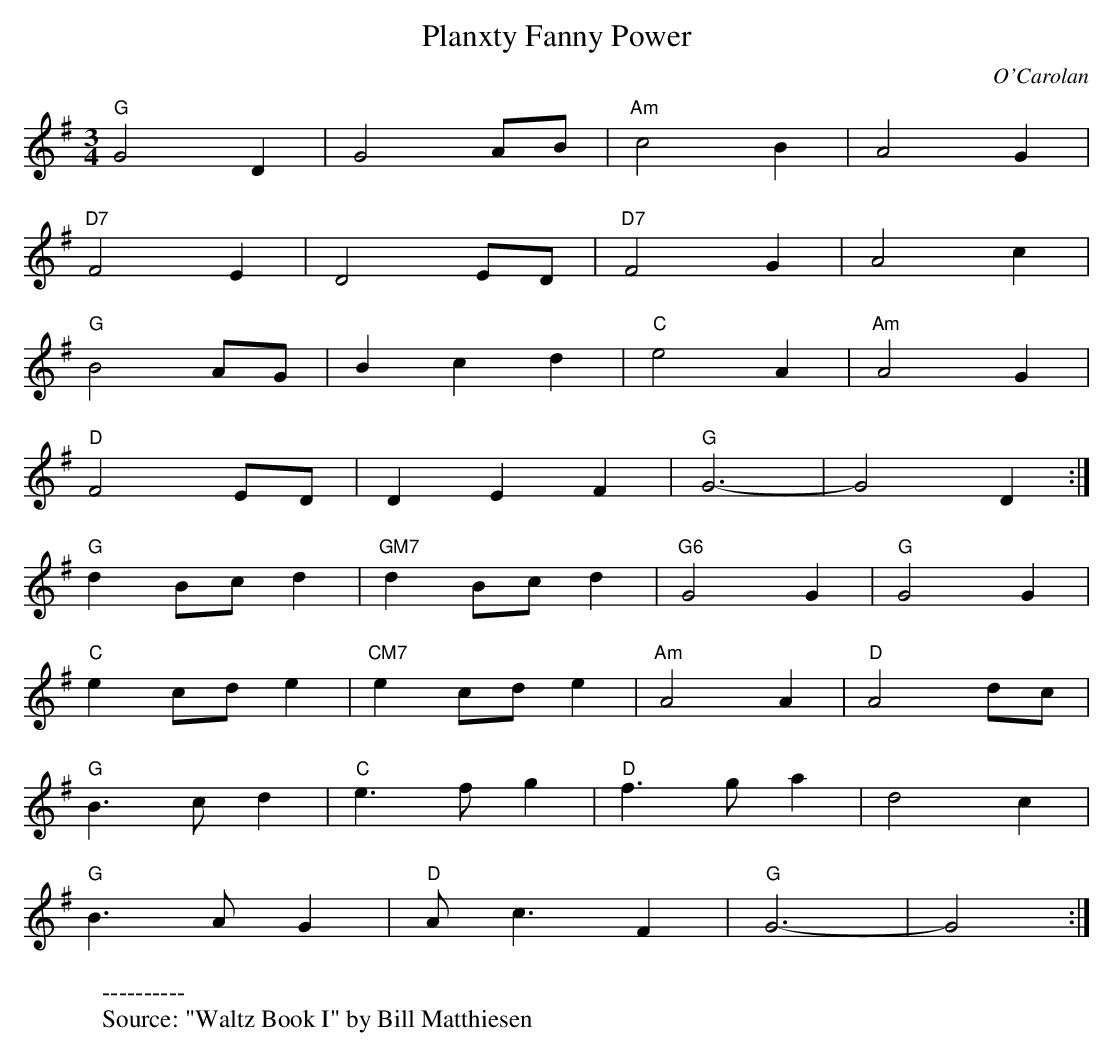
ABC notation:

X:1
T:Planxty Fanny Power
M:3/4
L:1/8
C:O'Carolan
K:G
"G"G4D2|G4AB|"Am"c4B2|A4G2|
"D7"F4E2|D4ED|"D7"F4G2|A4c2|
"G"B4AG|B2c2d2|"C"e4A2|"Am"A4G2|
"D"F4ED|D2E2F2|"G"G6-|G4D2:|
"G"d2Bcd2|"GM7"d2Bcd2|"G6"G4G2|"G"G4G2|
"C"e2cde2|"CM7"e2cde2|"Am"A4A2|"D"A4dc|
"G"B3cd2|"C"e3fg2|"D"f3ga2|d4c2|
"G"B3AG2|"D"Ac3F2|"G"G6-|G4:|
W:----------
W: Source: "Waltz Book I" by Bill Matthiesen
